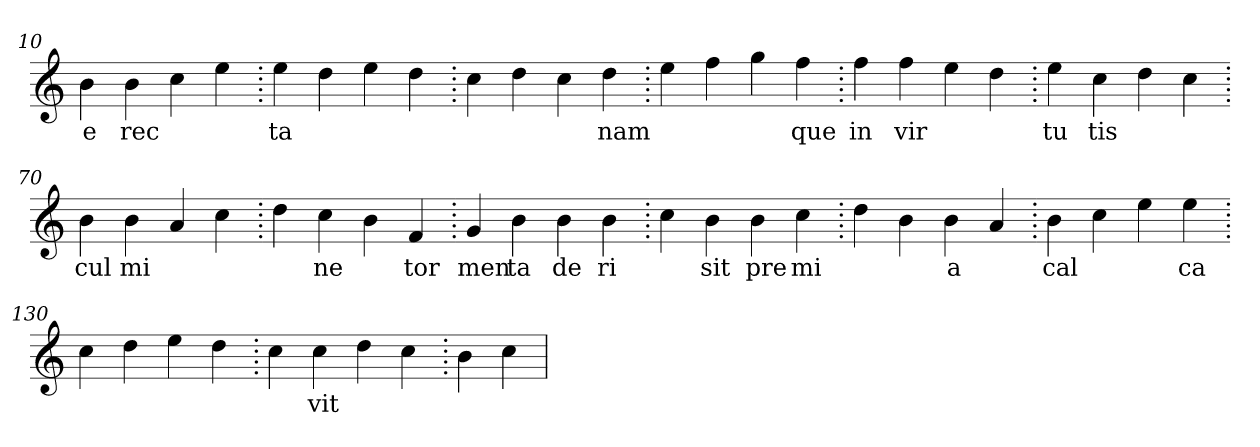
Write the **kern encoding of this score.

**kern	**text
*part1	*part1
*staff1	*staff1
*clefG2	*
=10.	=10.
4b	e
4b	rec
4cc	.
4ee	.
=20.	=20.
4ee	ta
4dd	.
4ee	.
4dd	.
=30.	=30.
4cc	.
4dd	.
4cc	.
4dd	nam
=40.	=40.
4ee	.
4ff	.
4gg	.
4ff	que
=50.	=50.
4ff	in
4ff	vir
4ee	.
4dd	.
=60.	=60.
4ee	tu
4cc	tis
4dd	.
4cc	.
=70.	=70.
4b	cul
4b	mi
4a	.
4cc	.
=80.	=80.
4dd	.
4cc	ne
4b	.
4f	tor
=90.	=90.
4g	men
4b	ta
4b	de
4b	ri
=100.	=100.
4cc	.
4b	sit
4b	pre
4cc	mi
=110.	=110.
4dd	.
4b	.
4b	a
4a	.
=120.	=120.
4b	cal
4cc	.
4ee	.
4ee	ca
=130.	=130.
4cc	.
4dd	.
4ee	.
4dd	.
=140.	=140.
4cc	.
4cc	vit
4dd	.
4cc	.
=150.	=150.
4b	.
4cc	.
=	=
*-	*-
